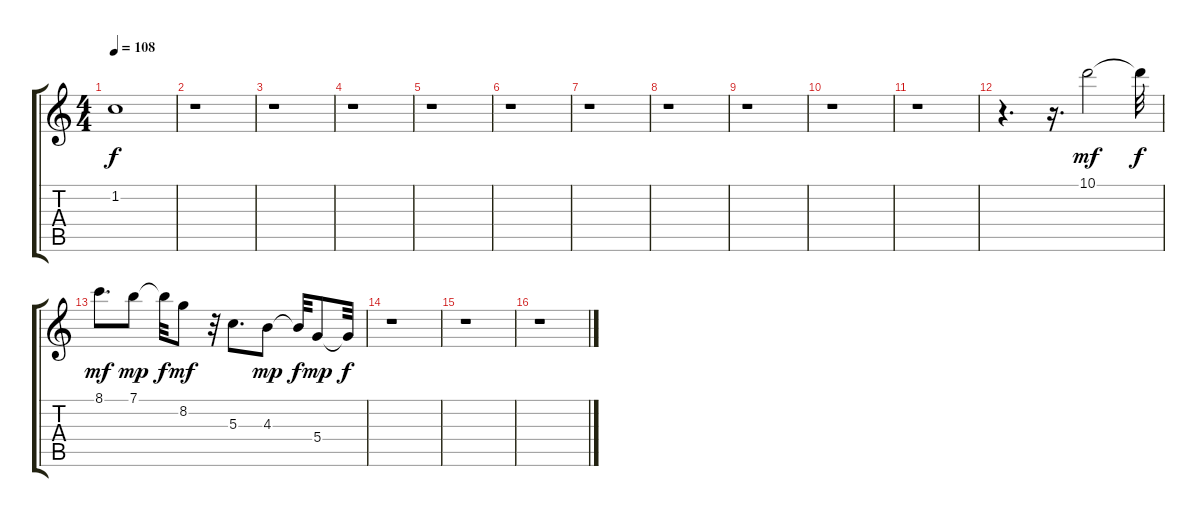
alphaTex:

\track "" {instrument overdrivenguitar}
\staff {score tabs}
\tuning (E4 B3 G3 D3 A2 E2) {hide}
\ts (4 4)
\tempo 108
\clef g2
\ks c
1.2{t}.1{dy f} |
r.1 |
r.1 |
r.1 |
r.1 |
r.1 |
r.1 |
r.1 |
r.1 |
r.1 |
r.1 |
r.4{d} r.16{d} 10.1.2{dy mf} 10.1{t}.32{dy f} |
8.1.8{d dy mf} 7.1.8{dy mp} 7.1{t}.32{dy f} 8.2.8{dy mf} r.32 5.3.8{d} 4.3.8{dy mp} 4.3{t}.32{dy f} 5.4.8{dy mp} 5.4{t}.32{dy f} |
r.1 |
r.1 |
r.1
